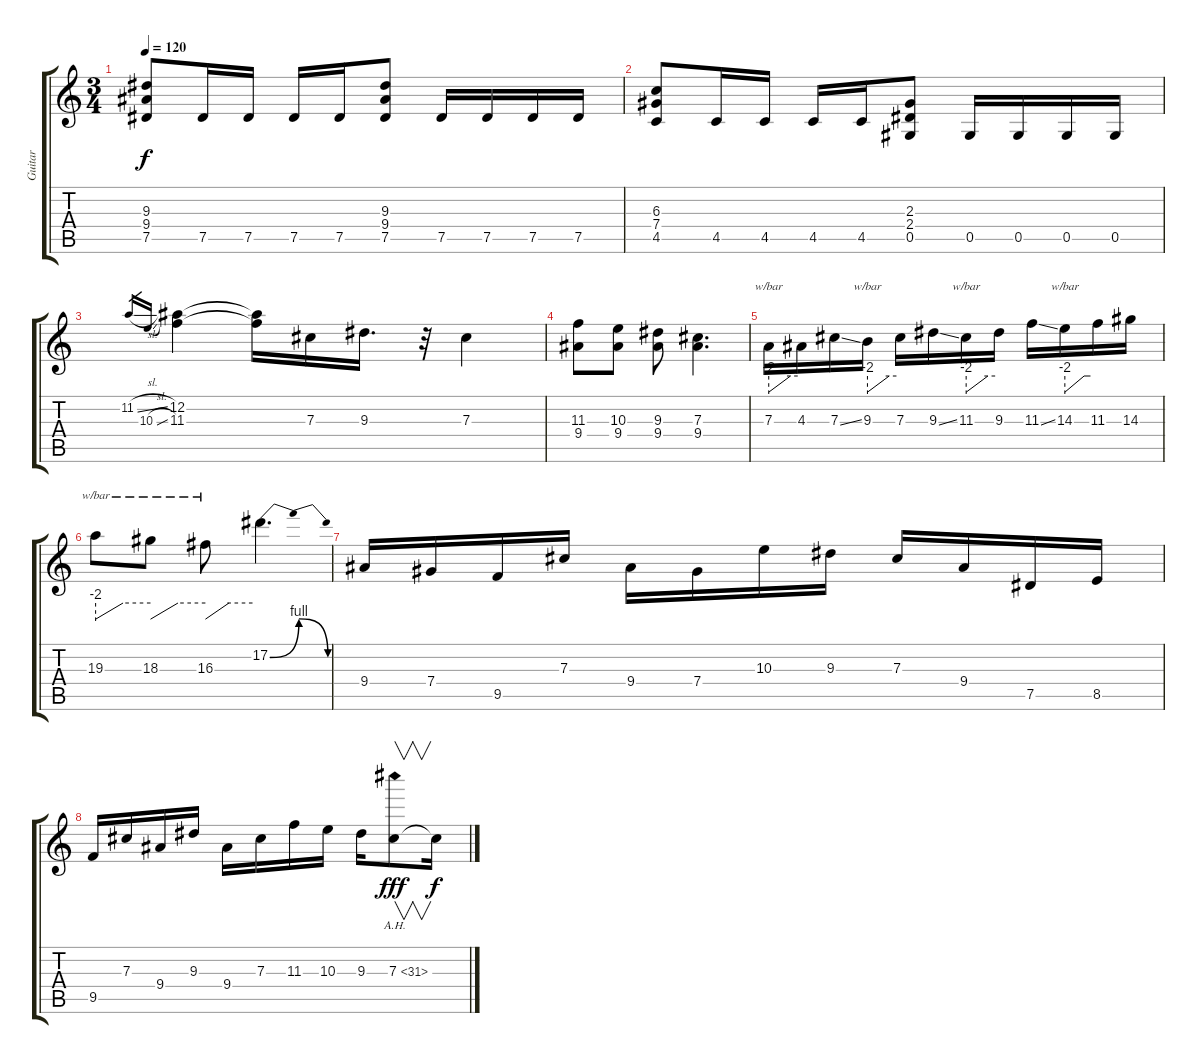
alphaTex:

\track ("Guitar" "Guitar") {instrument distortionguitar}
\staff {score tabs}
\tuning (Eb4 Bb3 Gb3 Db3 Ab2 Eb2) {hide}
\ts (3 4)
\tempo 120
\clef g2
\ks c
(9.3 9.4 7.5).8{dy f} 7.5.16 7.5.16 7.5.16 7.5.16 (9.3 9.4 7.5).8 7.5.16 7.5.16 7.5.16 7.5.16 |
(6.3 7.4 4.5).8 4.5.16 4.5.16 4.5.16 4.5.16 (2.3 2.4 0.5).8 0.5.16 0.5.16 0.5.16 0.5.16 |
11.2{sl}.16{gr} 10.3{sl}.16{gr} (12.2 11.3).4{volume 14} (12.2{t} 11.3{t}).16 7.3.16 9.3.16{d} r.32 7.3.4 |
(11.3 9.4).8 (10.3 9.4).8 (9.3 9.4).8 (7.3 9.4).4{d} |
7.3.16{tbe (custom default 0 -8 45 0 60 0)} 4.3.16 7.3{ss}.16 9.3.16{tbe (custom default 0 -8 45 0 60 0)} 7.3.16 9.3{ss}.16 11.3.16{tbe (custom default 0 -8 45 0 60 0)} 9.3.16 11.3{ss}.16 14.3.16{tbe (custom default 0 -8 45 0 60 0)} 11.3.16 14.3.16 |
19.3.8{tbe (custom default 0 -8 30 0 60 0)} 18.3.8{tbe (custom default 0 -8 30 0 60 0)} 16.3.8{tbe (custom default 0 -8 30 0 60 0)} 17.2{be (bendrelease 0 0 15 4 38 4 60 0)}.4{d} |
9.4.16 7.4.16 9.5.16 7.3.16 9.4.16 7.4.16 10.3.16 9.3.16 7.3.16 9.4.16 7.5.16 8.5.16 |
9.5.16 7.3.16 9.4.16 9.3.16 9.4.16 7.3.16 11.3.16 10.3.16 9.3.16 7.3{ah 24}.8{v dy fff} 7.3{t}.16{dy f}
